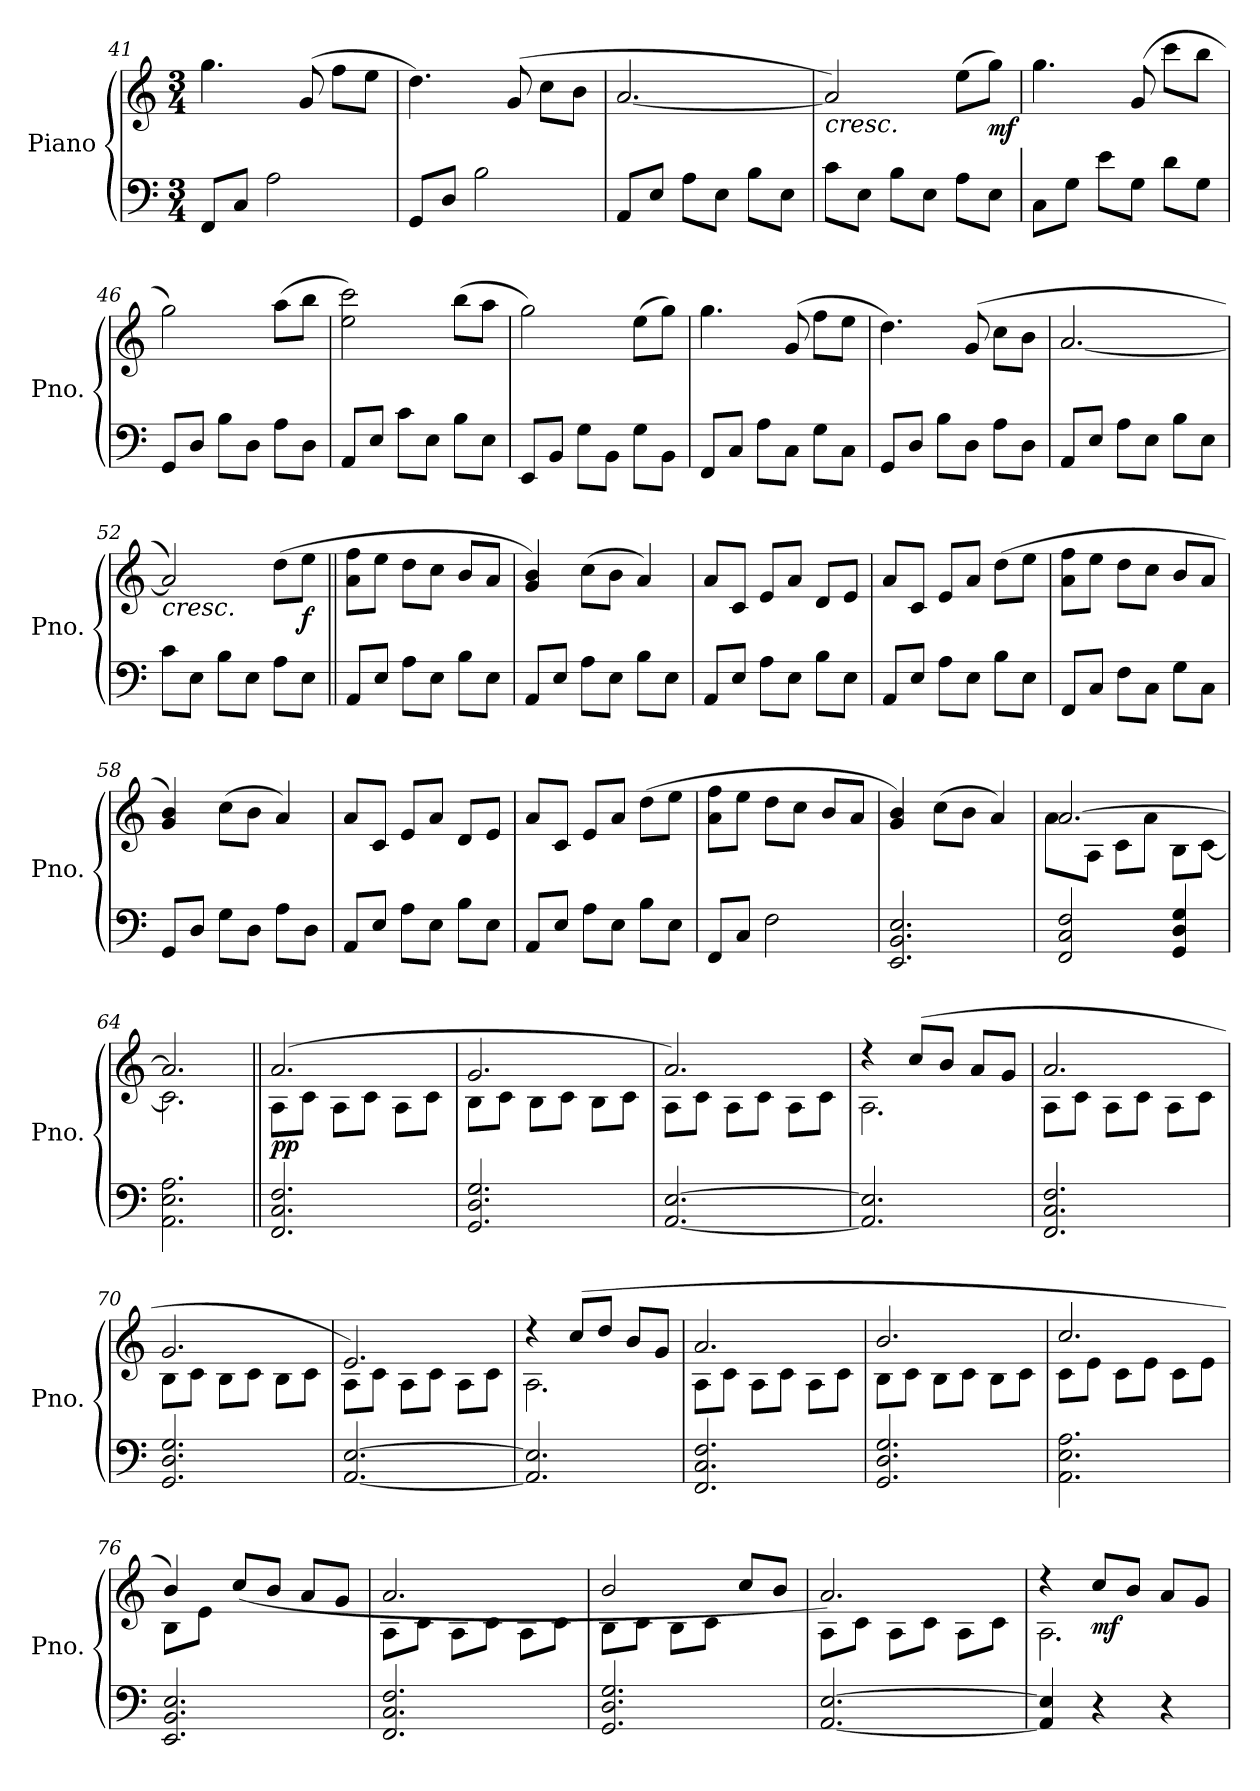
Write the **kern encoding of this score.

**kern	**kern	**dynam
*part1	*part1	*part1
*staff2	*staff1	*staff1/2
*I"Piano	*	*
*I'Pno.	*	*
*clefF4	*clefG2	*
*k[]	*k[]	*
*M3/4	*M3/4	*
=41	=41	=41
8FF/L	4.gg\	.
8C/J	.	.
2A\	.	.
.	(8g/	.
.	8ff\L	.
.	8ee\J	.
!!LO:LB:g=z
=42	=42	=42
8GG/L	4.dd\)	.
8D/J	.	.
2B\	.	.
.	(8g/	.
.	8cc\L	.
.	8b\J	.
=43	=43	=43
8AA/L	[2.a/	.
8E/J	.	.
8A\L	.	.
8E\J	.	.
8B\L	.	.
8E\J	.	.
=44	=44	=44
!	!	!LO:HP:b
8c\L	2a/])	<
8E\J	.	.
8B\L	.	.
8E\J	.	.
8A\L	(8ee\L	.
!	!	!LO:DY:b
8E\J	8gg\J)	mf
.	.	[
=45	=45	=45
8C\L	4.gg\	.
8G\J	.	.
8e\L	.	.
8G\J	(8g/	.
8d\L	8ccc\L	.
8G\J	8bb\J	.
=46	=46	=46
8GG/L	2gg\)	.
8D/J	.	.
8B\L	.	.
8D\J	.	.
8A\L	(8aa\L	.
8D\J	8bb\J	.
=47	=47	=47
8AA/L	2ee\ 2ccc\)	.
8E/J	.	.
8c\L	.	.
8E\J	.	.
8B\L	(8bb\L	.
8E\J	8aa\J	.
!!LO:LB:g=z
=48	=48	=48
8EE/L	2gg\)	.
8BB/J	.	.
8G\L	.	.
8BB\J	.	.
8G\L	(8ee\L	.
8BB\J	8gg\J)	.
=49	=49	=49
8FF/L	4.gg\	.
8C/J	.	.
8A\L	.	.
8C\J	(8g/	.
8G\L	8ff\L	.
8C\J	8ee\J	.
=50	=50	=50
8GG/L	4.dd\)	.
8D/J	.	.
8B\L	.	.
8D\J	(8g/	.
8A\L	8cc\L	.
8D\J	8b\J	.
=51	=51	=51
8AA/L	[2.a/	.
8E/J	.	.
8A\L	.	.
8E\J	.	.
8B\L	.	.
8E\J	.	.
=52	=52	=52
!	!	!LO:HP:b
8c\L	2a/])	<
8E\J	.	.
8B\L	.	.
8E\J	.	.
8A\L	(8dd\L	.
!	!	!LO:DY:b
8E\J	8ee\J	f
.	.	[
=53||	=53||	=53||
8AA/L	8a\ 8ff\L	.
8E/J	8ee\J	.
8A\L	8dd\L	.
8E\J	8cc\J	.
8B\L	8b/L	.
8E\J	8a/J	.
!!LO:LB:g=z
=54	=54	=54
8AA/L	4g/ 4b/)	.
8E/J	.	.
8A\L	(8cc\L	.
8E\J	8b\J	.
8B\L	4a/)	.
8E\J	.	.
=55	=55	=55
8AA/L	8a/L	.
8E/J	8c/J	.
8A\L	8e/L	.
8E\J	8a/J	.
8B\L	8d/L	.
8E\J	8e/J	.
=56	=56	=56
8AA/L	8a/L	.
8E/J	8c/J	.
8A\L	8e/L	.
8E\J	8a/J	.
8B\L	(8dd\L	.
8E\J	8ee\J	.
=57	=57	=57
8FF/L	8a\ 8ff\L	.
8C/J	8ee\J	.
8F\L	8dd\L	.
8C\J	8cc\J	.
8G\L	8b/L	.
8C\J	8a/J	.
=58	=58	=58
8GG/L	4g/ 4b/)	.
8D/J	.	.
8G\L	(8cc\L	.
8D\J	8b\J	.
8A\L	4a/)	.
8D\J	.	.
=59	=59	=59
8AA/L	8a/L	.
8E/J	8c/J	.
8A\L	8e/L	.
8E\J	8a/J	.
8B\L	8d/L	.
8E\J	8e/J	.
!!LO:LB:g=z
=60	=60	=60
8AA/L	8a/L	.
8E/J	8c/J	.
8A\L	8e/L	.
8E\J	8a/J	.
8B\L	(8dd\L	.
8E\J	8ee\J	.
=61	=61	=61
8FF/L	8a\ 8ff\L	.
8C/J	8ee\J	.
2F\	8dd\L	.
.	8cc\J	.
.	8b/L	.
.	8a/J	.
=62	=62	=62
2.EE/ 2.BB/ 2.E/	4g/ 4b/)	.
.	(8cc\L	.
.	8b\J	.
.	4a/)	.
=63	=63	=63
*	*^	*
2FF/ 2C/ 2F/	[2.a/	8a\L	.
.	.	8A\J	.
.	.	8c\L	.
.	.	8a\J	.
4GG/ 4D/ 4G/	.	8B\L	.
.	.	[8c\J	.
=64	=64	=64	=64
2.AA\ 2.E\ 2.A\	2.a/]	2.c\]	.
=65||	=65||	=65||	=65||
!	!	!	!LO:DY:b
2.FF/ 2.C/ 2.F/	(2.a/	8A\L	pp
.	.	8c\J	.
.	.	8A\L	.
.	.	8c\J	.
.	.	8A\L	.
.	.	8c\J	.
!!LO:PB:g=z	!!
=66	=66	=66	=66
2.GG/ 2.D/ 2.G/	2.g/	8B\L	.
.	.	8c\J	.
.	.	8B\L	.
.	.	8c\J	.
.	.	8B\L	.
.	.	8c\J	.
=67	=67	=67	=67
[2.AA/ [2.E/	2.a/)	8A\L	.
.	.	8c\J	.
.	.	8A\L	.
.	.	8c\J	.
.	.	8A\L	.
.	.	8c\J	.
=68	=68	=68	=68
2.AA/] 2.E/]	4r	2.A\	.
.	(8cc/L	.	.
.	8b/J	.	.
.	8a/L	.	.
.	8g/J	.	.
=69	=69	=69	=69
2.FF/ 2.C/ 2.F/	2.a/	8A\L	.
.	.	8c\J	.
.	.	8A\L	.
.	.	8c\J	.
.	.	8A\L	.
.	.	8c\J	.
=70	=70	=70	=70
2.GG/ 2.D/ 2.G/	2.g/	8B\L	.
.	.	8c\J	.
.	.	8B\L	.
.	.	8c\J	.
.	.	8B\L	.
.	.	8c\J	.
!!LO:LB:g=z	!!
=71	=71	=71	=71
[2.AA/ [2.E/	2.e/)	8A\L	.
.	.	8c\J	.
.	.	8A\L	.
.	.	8c\J	.
.	.	8A\L	.
.	.	8c\J	.
=72	=72	=72	=72
2.AA/] 2.E/]	4r	2.A\	.
.	(8cc/L	.	.
.	8dd/J	.	.
.	8b/L	.	.
.	8g/J	.	.
=73	=73	=73	=73
2.FF/ 2.C/ 2.F/	2.a/	8A\L	.
.	.	8c\J	.
.	.	8A\L	.
.	.	8c\J	.
.	.	8A\L	.
.	.	8c\J	.
=74	=74	=74	=74
2.GG/ 2.D/ 2.G/	2.b/	8B\L	.
.	.	8c\J	.
.	.	8B\L	.
.	.	8c\J	.
.	.	8B\L	.
.	.	8c\J	.
=75	=75	=75	=75
2.AA\ 2.E\ 2.A\	2.cc/	8c\L	.
.	.	8e\J	.
.	.	8c\L	.
.	.	8e\J	.
.	.	8c\L	.
.	.	8e\J	.
!!LO:LB:g=z	!!
=76	=76	=76	=76
2.EE/ 2.BB/ 2.E/	4b/)	8B\L	.
.	.	8e\J	.
.	(8cc/L	2ryy	.
.	8b/J	.	.
.	8a/L	.	.
.	8g/J	.	.
=77	=77	=77	=77
2.FF/ 2.C/ 2.F/	2.a/	8A\L	.
.	.	8c\J	.
.	.	8A\L	.
.	.	8c\J	.
.	.	8A\L	.
.	.	8c\J	.
=78	=78	=78	=78
2.GG/ 2.D/ 2.G/	2b/	8B\L	.
.	.	8c\J	.
.	.	8B\L	.
.	.	8c\J	.
.	8cc/L	4ryy	.
.	8b/J	.	.
=79	=79	=79	=79
[2.AA/ [2.E/	2.a/)	8A\L	.
.	.	8c\J	.
.	.	8A\L	.
.	.	8c\J	.
.	.	8A\L	.
.	.	8c\J	.
=80	=80	=80	=80
4AA/] 4E/]	4r	2.A\	.
!	!	!	!LO:DY:b
4r	8cc/L	.	mf
.	8b/J	.	.
4r	8a/L	.	.
.	8g/J	.	.
*	*v	*v	*
=	=	=
*-	*-	*-
